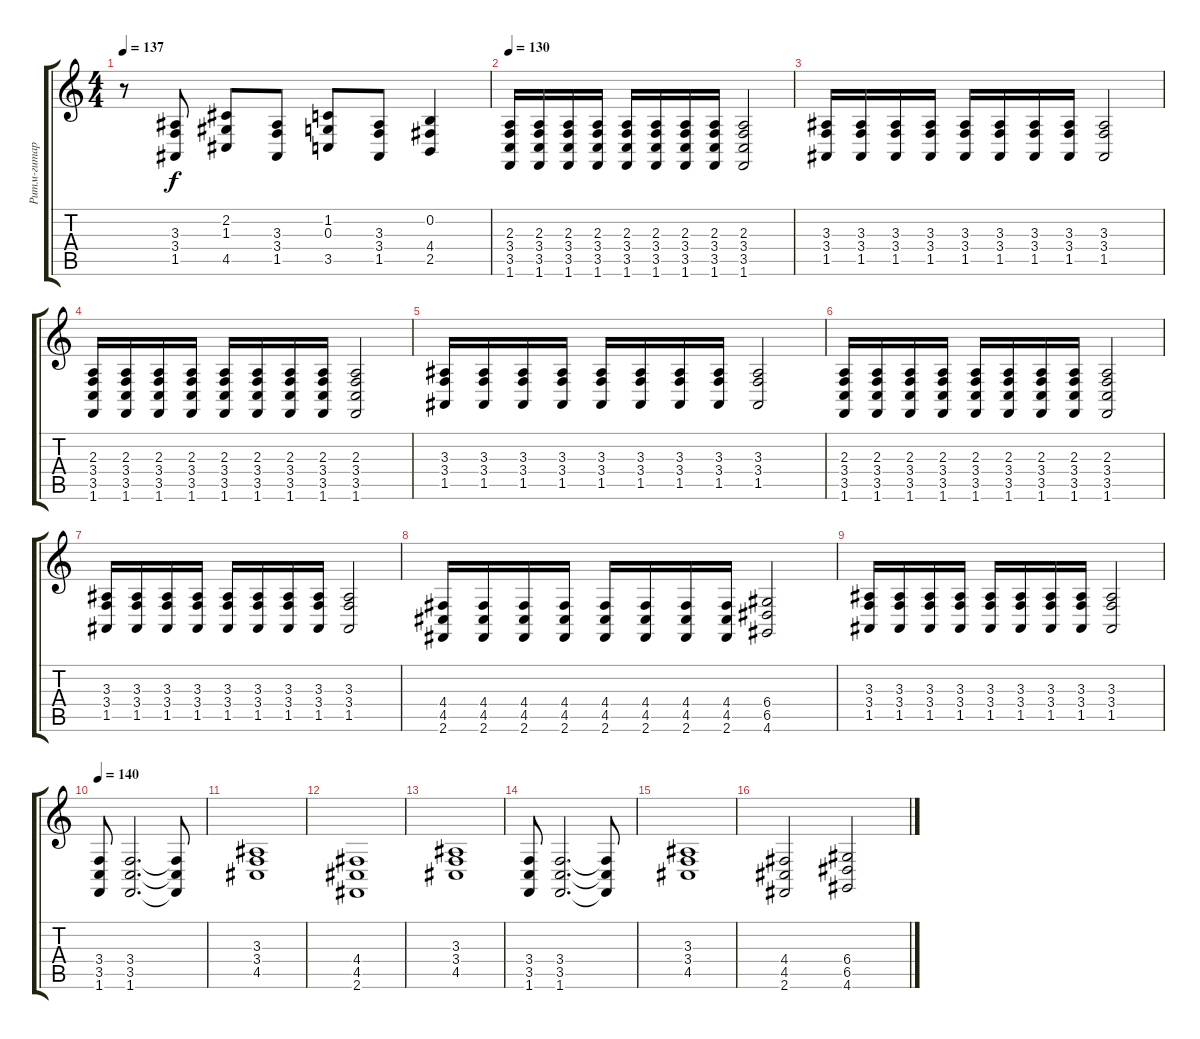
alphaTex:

\track ("Ритм-гитара" "Ритм-гитар") {instrument lead1square}
\staff {score tabs}
\tuning (E4 B3 G3 D3 A2 E2) {hide}
\ts (4 4)
\tempo 137
\clef g2
\ks c
r.8{dy f} (3.3 3.4 1.5).8 (2.2 1.3 4.5).8 (3.3 3.4 1.5).8 (1.2 0.3 3.5).8 (3.3 3.4 1.5).8 (0.2 4.4 2.5).4 |
\tempo 130
(2.3 3.4 3.5 1.6).16{volume 14 instrument distortionguitar} (2.3 3.4 3.5 1.6).16 (2.3 3.4 3.5 1.6).16 (2.3 3.4 3.5 1.6).16 (2.3 3.4 3.5 1.6).16 (2.3 3.4 3.5 1.6).16 (2.3 3.4 3.5 1.6).16 (2.3 3.4 3.5 1.6).16 (2.3 3.4 3.5 1.6).2 |
(3.3 3.4 1.5).16{volume 14} (3.3 3.4 1.5).16 (3.3 3.4 1.5).16 (3.3 3.4 1.5).16 (3.3 3.4 1.5).16 (3.3 3.4 1.5).16 (3.3 3.4 1.5).16 (3.3 3.4 1.5).16 (3.3 3.4 1.5).2 |
(2.3 3.4 3.5 1.6).16{volume 14} (2.3 3.4 3.5 1.6).16 (2.3 3.4 3.5 1.6).16 (2.3 3.4 3.5 1.6).16 (2.3 3.4 3.5 1.6).16 (2.3 3.4 3.5 1.6).16 (2.3 3.4 3.5 1.6).16 (2.3 3.4 3.5 1.6).16 (2.3 3.4 3.5 1.6).2 |
(3.3 3.4 1.5).16{volume 14} (3.3 3.4 1.5).16 (3.3 3.4 1.5).16 (3.3 3.4 1.5).16 (3.3 3.4 1.5).16 (3.3 3.4 1.5).16 (3.3 3.4 1.5).16 (3.3 3.4 1.5).16 (3.3 3.4 1.5).2 |
(2.3 3.4 3.5 1.6).16{volume 14} (2.3 3.4 3.5 1.6).16 (2.3 3.4 3.5 1.6).16 (2.3 3.4 3.5 1.6).16 (2.3 3.4 3.5 1.6).16 (2.3 3.4 3.5 1.6).16 (2.3 3.4 3.5 1.6).16 (2.3 3.4 3.5 1.6).16 (2.3 3.4 3.5 1.6).2 |
(3.3 3.4 1.5).16{volume 14} (3.3 3.4 1.5).16 (3.3 3.4 1.5).16 (3.3 3.4 1.5).16 (3.3 3.4 1.5).16 (3.3 3.4 1.5).16 (3.3 3.4 1.5).16 (3.3 3.4 1.5).16 (3.3 3.4 1.5).2 |
(4.4 4.5 2.6).16 (4.4 4.5 2.6).16 (4.4 4.5 2.6).16 (4.4 4.5 2.6).16 (4.4 4.5 2.6).16 (4.4 4.5 2.6).16 (4.4 4.5 2.6).16 (4.4 4.5 2.6).16 (6.4 6.5 4.6).2 |
(3.3 3.4 1.5).16 (3.3 3.4 1.5).16 (3.3 3.4 1.5).16 (3.3 3.4 1.5).16 (3.3 3.4 1.5).16 (3.3 3.4 1.5).16 (3.3 3.4 1.5).16 (3.3 3.4 1.5).16 (3.3 3.4 1.5).2 |
\tempo 140
(3.4 3.5 1.6).8 (3.4 3.5 1.6).2{d} (3.4{t} 3.5{t} 1.6{t}).8 |
(3.3 3.4 4.5).1 |
(4.4 4.5 2.6).1 |
(3.3 3.4 4.5).1 |
(3.4 3.5 1.6).8 (3.4 3.5 1.6).2{d} (3.4{t} 3.5{t} 1.6{t}).8 |
(3.3 3.4 4.5).1 |
(4.4 4.5 2.6).2 (6.4 6.5 4.6).2
